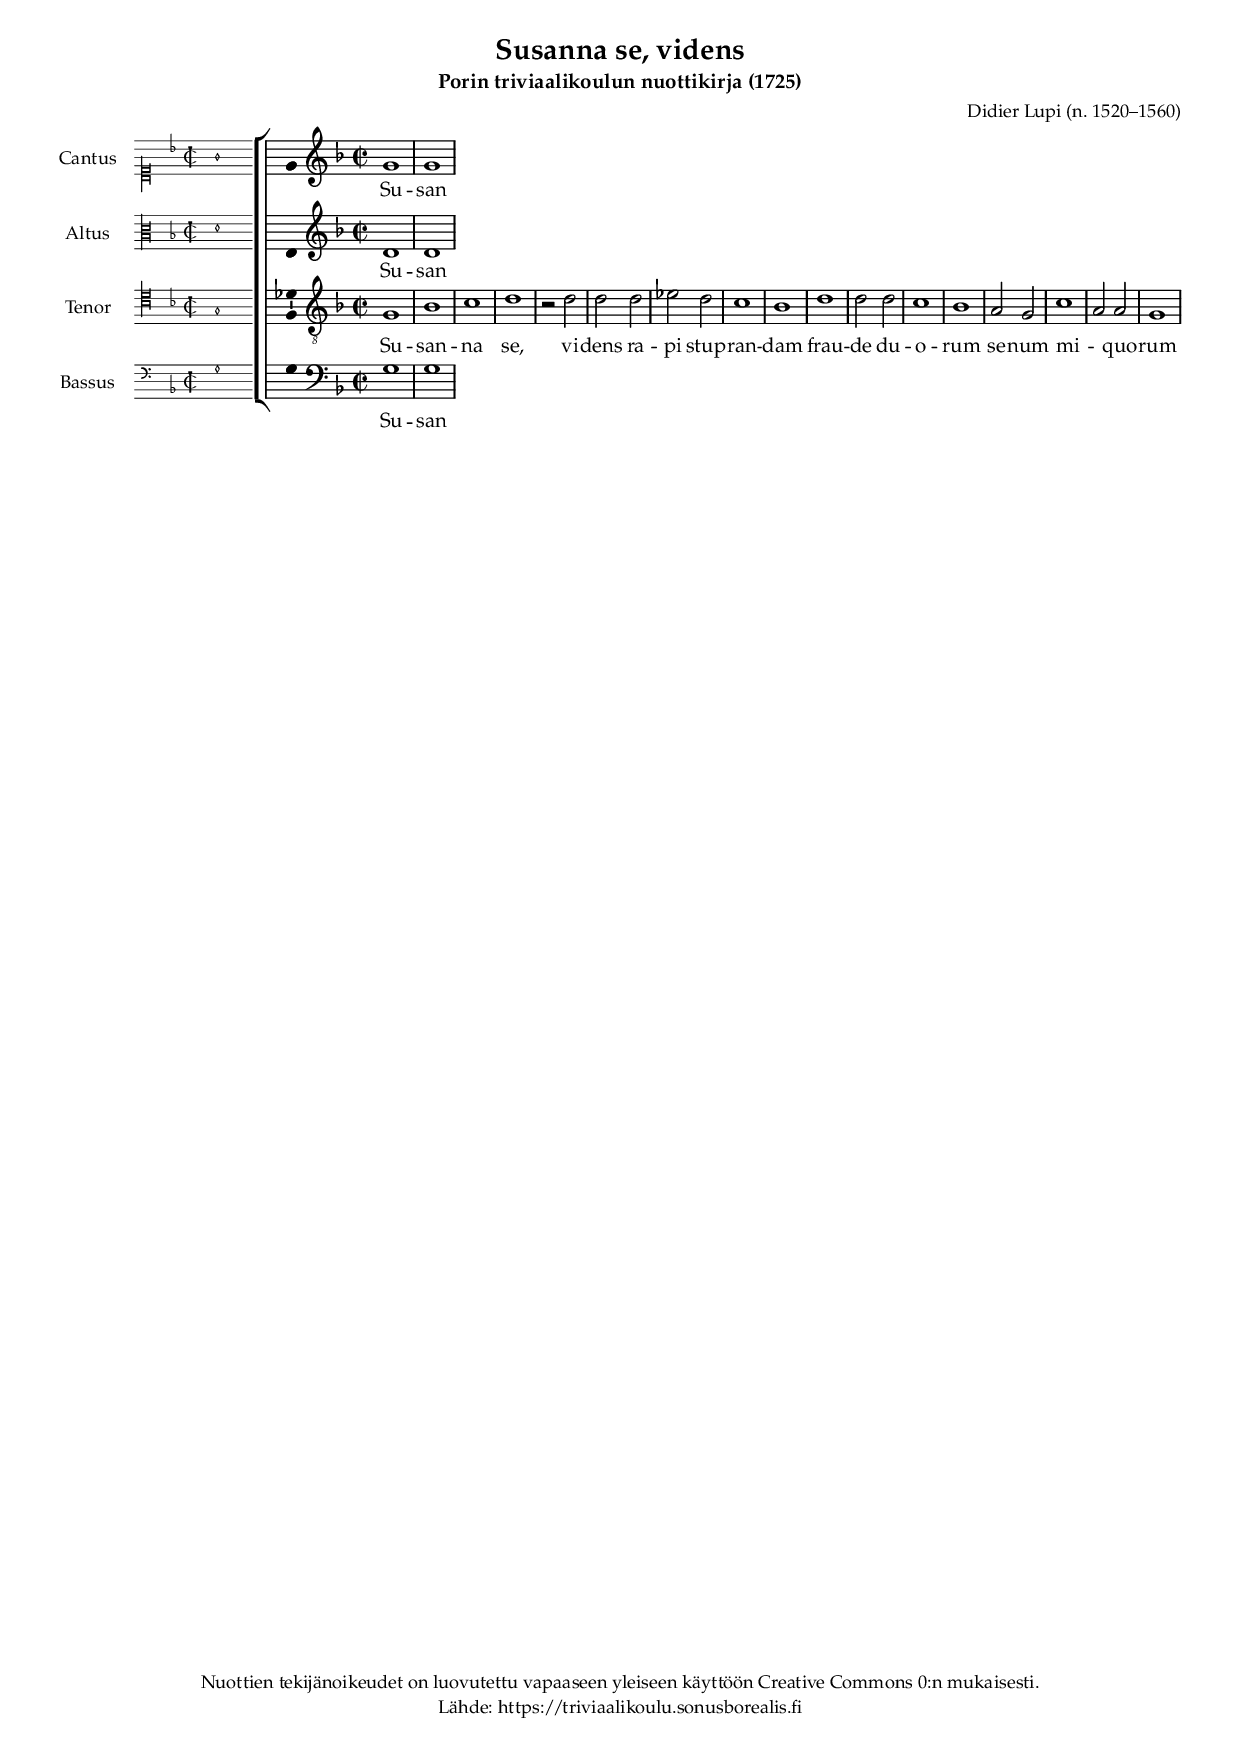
\version "2.19.80"
\include "suomi.ly"

#(set-global-staff-size 16)

global = {
%  \numericTimeSignature
  \time 2/2
%	\set Timing.measureLength = #(ly:make-moment 4/2)
%  \autoBeamOff
  \key d \minor
  \set Staff.midiInstrument = #"voice oohs"
}


SopranoMusic = \relative c'' {
	\set Staff.instrumentName = #"Cantus"
	\set Staff.shortInstrumentName = "C"

	\incipit { \clef "mensural-c1" \key d \minor \time 2/2 g'1 }

	g1 g |
%  \time 4/2
%  \once \override Staff.TimeSignature.break-visibility = ##(#t #f #t)
%  g\breve\fermata \bar "|."
}

stanzaOneLyrics = \lyricmode {
	Su -- san -- na se, vi -- dens ra -- pi stup -- ran -- dam
	frau -- de  du -- o -- rum se -- num mi -- quo -- rum
}

AltoMusic = \relative c' {
	\set Staff.instrumentName = #"Altus"
	\set Staff.shortInstrumentName = "A"

	\incipit { \clef "mensural-c3" \key d \minor \time 2/2 d'1 }

	d1 d |
%  \time 4/2
%  \once \override Staff.TimeSignature.break-visibility = ##(#t #f #t)
%  d\breve\fermata
}

TenoreMusic = \relative c' {
	\set Staff.instrumentName = #"Tenor"
	\set Staff.shortInstrumentName = "T"

	\incipit { \clef "mensural-c4" \key d \minor \time 2/2 g1 }

	\clef "treble_8"
	g1 | b | c | d |
	r2 d | d d | es d | c1 | b | 
	d | d2 d | c1 | b | a2 g | c1( | a2) a | 
	g1 
%  \time 4/2
%  \once \override Staff.TimeSignature.break-visibility = ##(#t #f #t)
%  g\breve\fermata
}

BassMusic = \relative c' {
	\set Staff.instrumentName = #"Bassus"
	\set Staff.shortInstrumentName = "B"

	\incipit { \clef "mensural-f" \key d \minor \time 2/2 g1 }

	\clef bass
	g1 g |
%  \time 4/2
%  \once \override Staff.TimeSignature.break-visibility = ##(#t #f #t)
%  g,\breve\fermata
}

\include "susanna-se-videns.header.ily"


\score {
  \new ChoirStaff <<
    \new Staff <<
      \new Voice = "Soprano" {
		    \global
        \SopranoMusic
      }
     \new Lyrics \lyricsto "Soprano" {
       \stanzaOneLyrics
     }
    >>
    \new Staff <<
      \new Voice = "Alto" {
        \global
        \AltoMusic
      }
     \new Lyrics \lyricsto "Alto" {
       \stanzaOneLyrics
     }
    >>
    \new Staff <<
      \new Voice = "Tenore" {
        \global
        \TenoreMusic
      }
      \new Lyrics \lyricsto "Tenore" {
       \stanzaOneLyrics
      }
    >>
    \new Staff <<
      \new Voice = "Bass" {
        \global
        \BassMusic
      }
      \new Lyrics \lyricsto "Bass" {
       \stanzaOneLyrics
      }
    >>
  >>
  \midi {
    \tempo 4 = 160
  }
  \layout {
    \context {
      \Voice
      \consists "Ambitus_engraver"
		\hide Slur
    }
    indent = 3.5\cm
    incipit-width = 2\cm
    \context {
     \Staff \RemoveEmptyStaves
   }
    \context {
     \Score
     \override VerticalAxisGroup.remove-first = ##t
    }
  }
}
